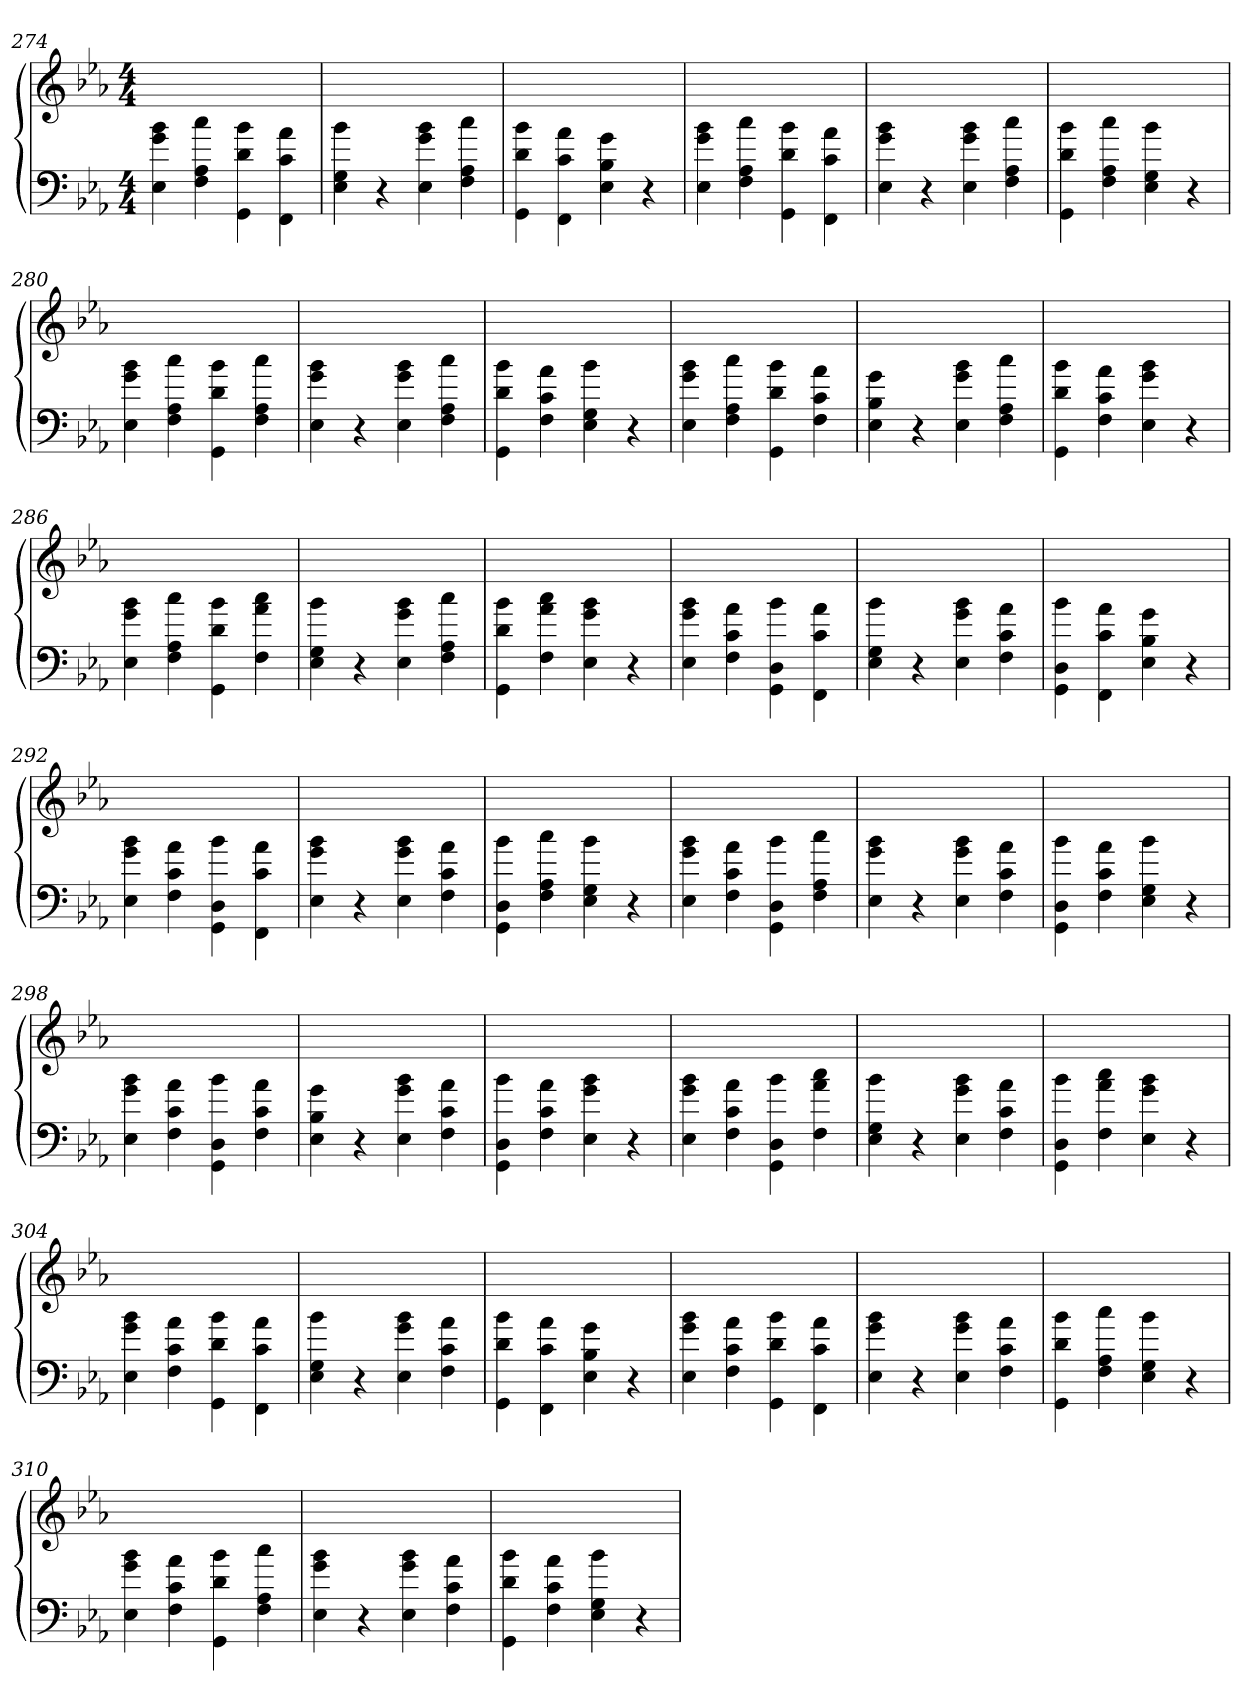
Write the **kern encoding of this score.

**kern	**kern
*part2	*part1
*staff2	*staff1
*clefF4	*clefG2
*k[b-e-a-]	*k[b-e-a-]
*E-:	*E-:
*M4/4	*M4/4
=274	=274
4E- 4g 4b-	1ryy
4F 4A- 4cc	.
4GG 4d 4b-	.
4FF 4c 4a-	.
=275	=275
4E- 4G 4b-	1ryy
4r	.
4E- 4g 4b-	.
4F 4A- 4cc	.
=276	=276
4GG 4d 4b-	1ryy
4FF 4c 4a-	.
4E- 4B- 4g	.
4r	.
=277	=277
4E- 4g 4b-	1ryy
4F 4A- 4cc	.
4GG 4d 4b-	.
4FF 4c 4a-	.
=278	=278
4E- 4g 4b-	1ryy
4r	.
4E- 4g 4b-	.
4F 4A- 4cc	.
=279	=279
4GG 4d 4b-	1ryy
4F 4A- 4cc	.
4E- 4G 4b-	.
4r	.
=280	=280
4E- 4g 4b-	1ryy
4F 4A- 4cc	.
4GG 4d 4b-	.
4F 4A- 4cc	.
=281	=281
4E- 4g 4b-	1ryy
4r	.
4E- 4g 4b-	.
4F 4A- 4cc	.
=282	=282
4GG 4d 4b-	1ryy
4F 4c 4a-	.
4E- 4G 4b-	.
4r	.
=283	=283
4E- 4g 4b-	1ryy
4F 4A- 4cc	.
4GG 4d 4b-	.
4F 4c 4a-	.
=284	=284
4E- 4B- 4g	1ryy
4r	.
4E- 4g 4b-	.
4F 4A- 4cc	.
=285	=285
4GG 4d 4b-	1ryy
4F 4c 4a-	.
4E- 4g 4b-	.
4r	.
=286	=286
4E- 4g 4b-	1ryy
4F 4A- 4cc	.
4GG 4d 4b-	.
4F 4a- 4cc	.
=287	=287
4E- 4G 4b-	1ryy
4r	.
4E- 4g 4b-	.
4F 4A- 4cc	.
=288	=288
4GG 4d 4b-	1ryy
4F 4a- 4cc	.
4E- 4g 4b-	.
4r	.
=289	=289
4E- 4g 4b-	1ryy
4F 4c 4a-	.
4GG 4D 4b-	.
4FF 4c 4a-	.
=290	=290
4E- 4G 4b-	1ryy
4r	.
4E- 4g 4b-	.
4F 4c 4a-	.
=291	=291
4GG 4D 4b-	1ryy
4FF 4c 4a-	.
4E- 4B- 4g	.
4r	.
=292	=292
4E- 4g 4b-	1ryy
4F 4c 4a-	.
4GG 4D 4b-	.
4FF 4c 4a-	.
=293	=293
4E- 4g 4b-	1ryy
4r	.
4E- 4g 4b-	.
4F 4c 4a-	.
=294	=294
4GG 4D 4b-	1ryy
4F 4A- 4cc	.
4E- 4G 4b-	.
4r	.
=295	=295
4E- 4g 4b-	1ryy
4F 4c 4a-	.
4GG 4D 4b-	.
4F 4A- 4cc	.
=296	=296
4E- 4g 4b-	1ryy
4r	.
4E- 4g 4b-	.
4F 4c 4a-	.
=297	=297
4GG 4D 4b-	1ryy
4F 4c 4a-	.
4E- 4G 4b-	.
4r	.
=298	=298
4E- 4g 4b-	1ryy
4F 4c 4a-	.
4GG 4D 4b-	.
4F 4c 4a-	.
=299	=299
4E- 4B- 4g	1ryy
4r	.
4E- 4g 4b-	.
4F 4c 4a-	.
=300	=300
4GG 4D 4b-	1ryy
4F 4c 4a-	.
4E- 4g 4b-	.
4r	.
=301	=301
4E- 4g 4b-	1ryy
4F 4c 4a-	.
4GG 4D 4b-	.
4F 4a- 4cc	.
=302	=302
4E- 4G 4b-	1ryy
4r	.
4E- 4g 4b-	.
4F 4c 4a-	.
=303	=303
4GG 4D 4b-	1ryy
4F 4a- 4cc	.
4E- 4g 4b-	.
4r	.
=304	=304
4E- 4g 4b-	1ryy
4F 4c 4a-	.
4GG 4d 4b-	.
4FF 4c 4a-	.
=305	=305
4E- 4G 4b-	1ryy
4r	.
4E- 4g 4b-	.
4F 4c 4a-	.
=306	=306
4GG 4d 4b-	1ryy
4FF 4c 4a-	.
4E- 4B- 4g	.
4r	.
=307	=307
4E- 4g 4b-	1ryy
4F 4c 4a-	.
4GG 4d 4b-	.
4FF 4c 4a-	.
=308	=308
4E- 4g 4b-	1ryy
4r	.
4E- 4g 4b-	.
4F 4c 4a-	.
=309	=309
4GG 4d 4b-	1ryy
4F 4A- 4cc	.
4E- 4G 4b-	.
4r	.
=310	=310
4E- 4g 4b-	1ryy
4F 4c 4a-	.
4GG 4d 4b-	.
4F 4A- 4cc	.
=311	=311
4E- 4g 4b-	1ryy
4r	.
4E- 4g 4b-	.
4F 4c 4a-	.
=312	=312
4GG 4d 4b-	1ryy
4F 4c 4a-	.
4E- 4G 4b-	.
4r	.
=	=
*-	*-
